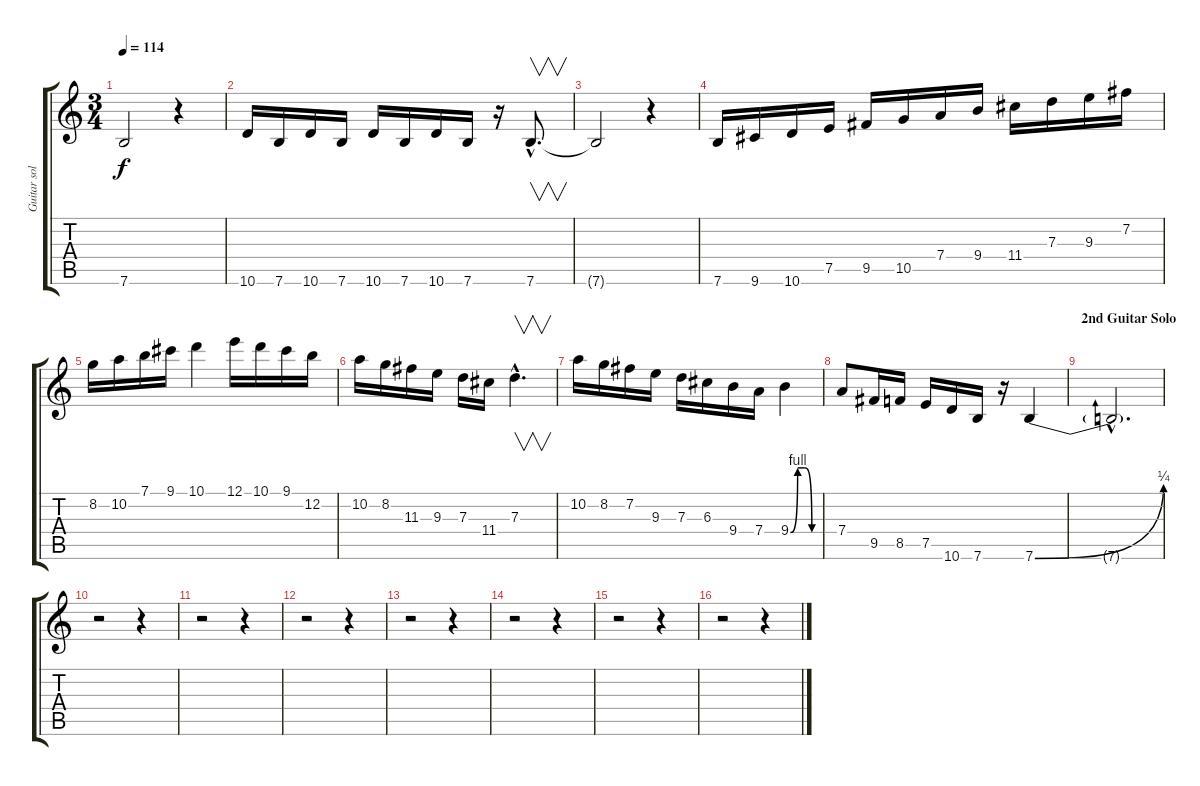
\track ("Guitar solo 1" "Guitar sol") {instrument overdrivenguitar}
\staff {score tabs}
\tuning (E4 B3 G3 D3 A2 E2) {hide}
\ts (3 4)
\tempo 114
\clef g2
\ks c
7.6{t}.2{dy f} r.4 |
10.6.16 7.6.16 10.6.16 7.6.16 10.6.16 7.6.16 10.6.16 7.6.16 r.16 7.6{hac}.8{v d} |
7.6{t}.2 r.4 |
7.6.16 9.6.16 10.6.16 7.5.16 9.5.16 10.5.16 7.4.16 9.4.16 11.4.16 7.3.16 9.3.16 7.2.16 |
8.2.16 10.2.16 7.1.16 9.1.16 10.1.4 12.1.16 10.1.16 9.1.16 12.2.16 |
10.2.16 8.2.16 11.3.16 9.3.16 7.3.16 11.4.16 7.3{hac}.4{v d} |
10.2.16 8.2.16 7.2.16 9.3.16 7.3.16 6.3.16 9.4.16 7.4.16 9.4{be (custom 0 0 15 4 30 4 45 0 60 0)}.4 |
7.4.8 9.5.16 8.5.16 7.5.16 10.6.16 7.6.16 r.16 7.6{be (bend 0 0 60 1)}.4 |
\section ("" "2nd Guitar Solo")
7.6{hac t}.2{d} |
r.2 r.4 |
r.2 r.4 |
r.2 r.4 |
r.2 r.4 |
r.2 r.4 |
r.2 r.4 |
r.2 r.4
